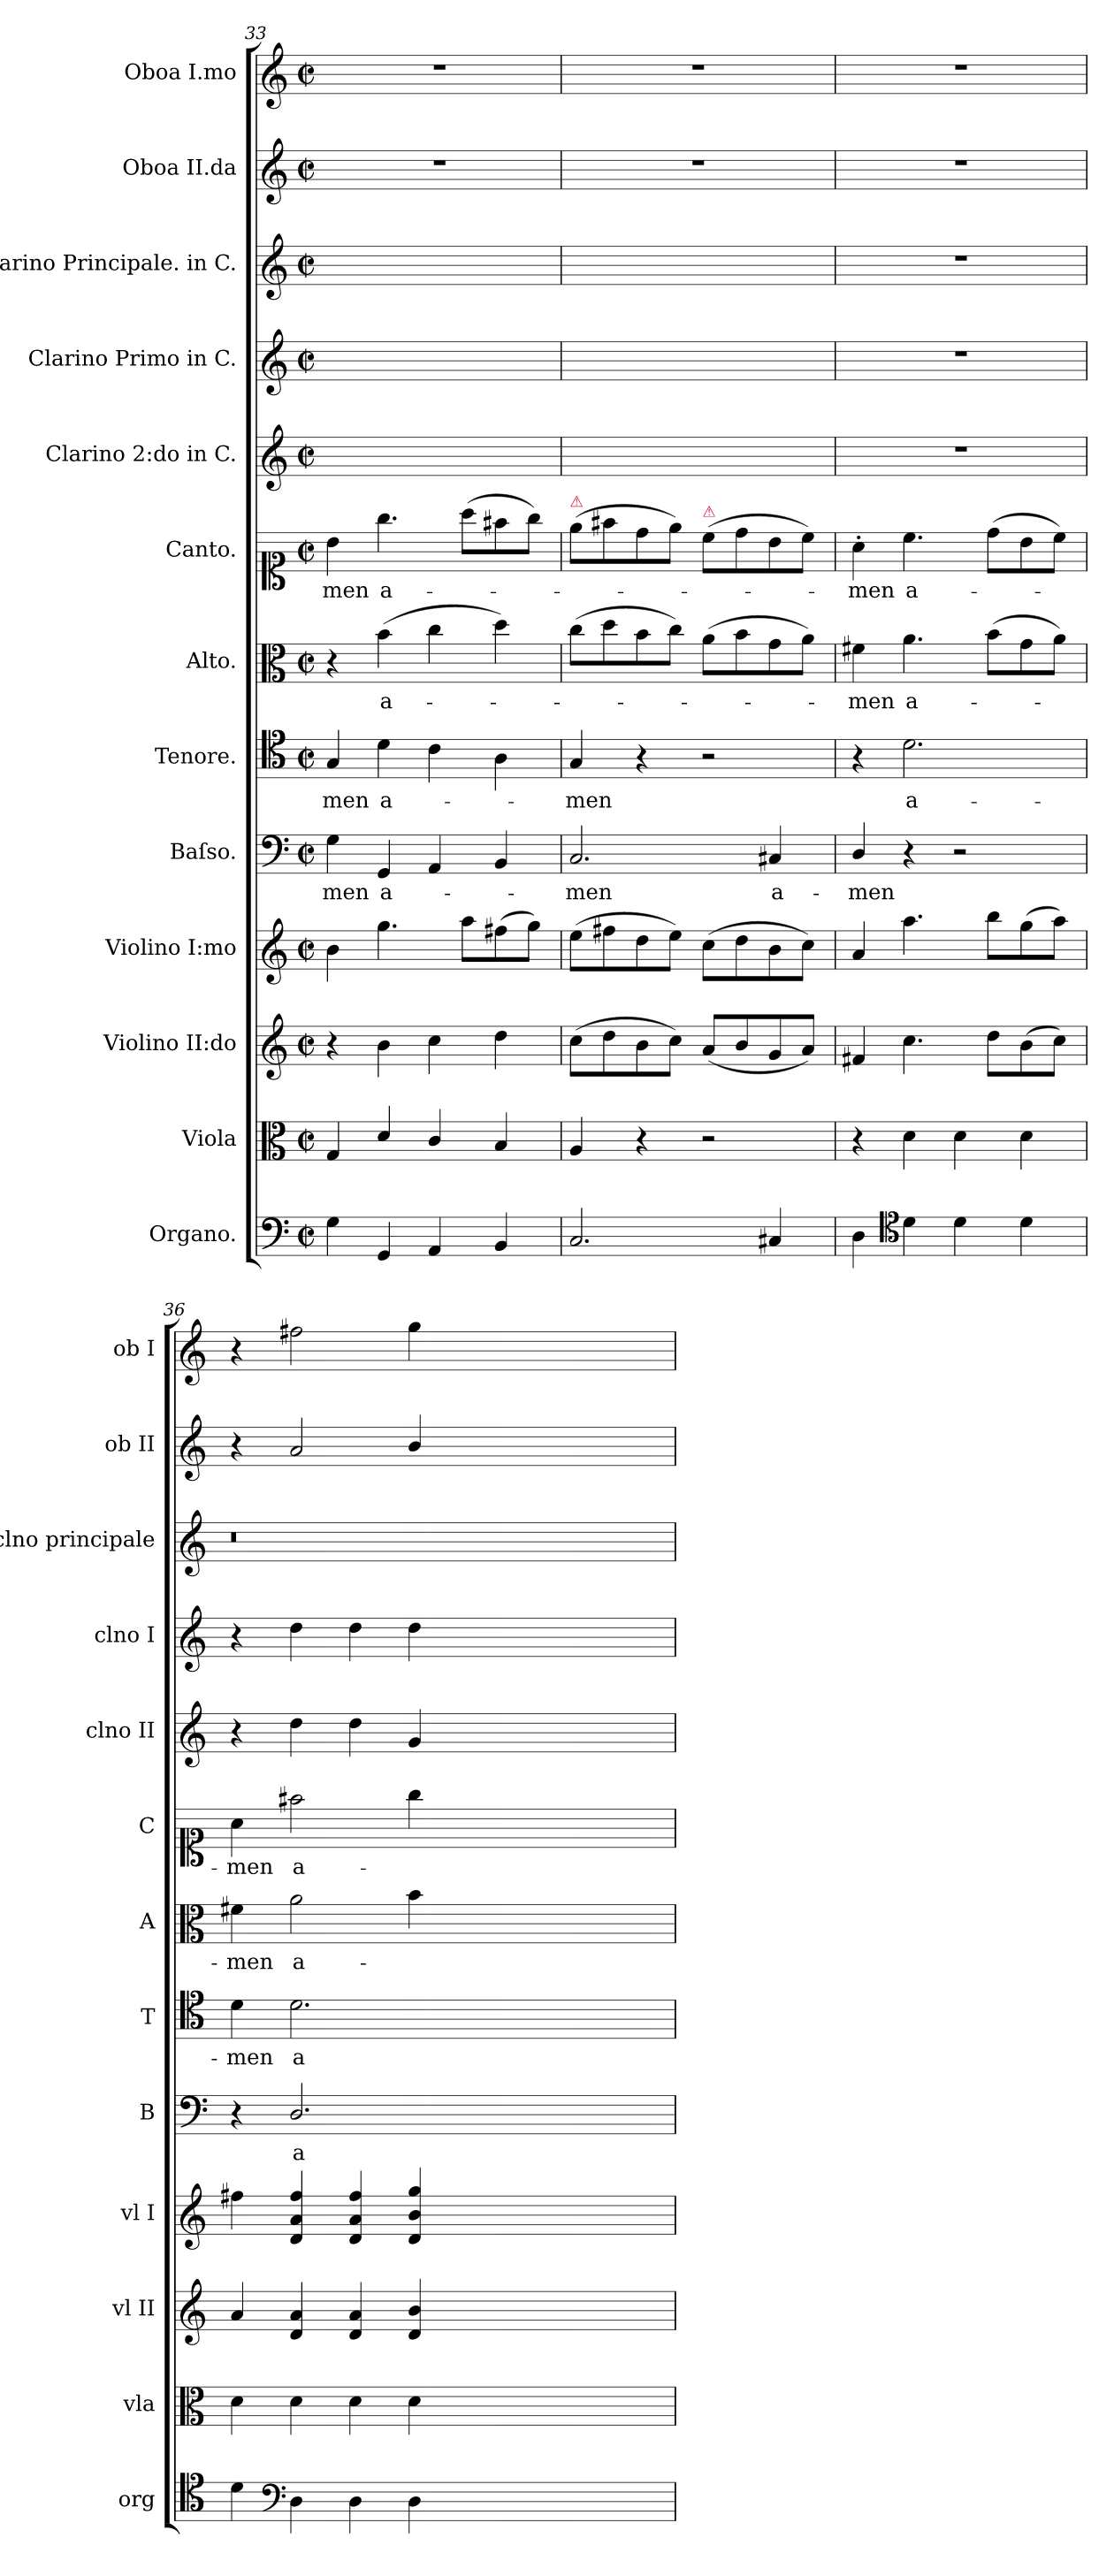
**kern	**kern	**kern	**kern	**kern	**text	**kern	**text	**kern	**text	**kern	**text	**kern	**kern	**kern	**kern	**kern
*part13	*part12	*part11	*part10	*part9	*part9	*part8	*part8	*part7	*part7	*part6	*part6	*part5	*part4	*part3	*part2	*part1
*staff13	*staff12	*staff11	*staff10	*staff9	*staff9	*staff8	*staff8	*staff7	*staff7	*staff6	*staff6	*staff5	*staff4	*staff3	*staff2	*staff1
*I"Organo.	*I"Viola	*I"Violino II:do	*I"Violino I:mo	*I"Baſso.	*	*I"Tenore.	*	*I"Alto.	*	*I"Canto.	*	*I"Clarino 2:do in C.	*I"Clarino Primo in C.	*I"Clarino Principale. in C.	*I"Oboa II.da	*I"Oboa I.mo
*I'org	*I'vla	*I'vl II	*I'vl I	*I'B	*	*I'T	*	*I'A	*	*I'C	*	*I'clno II	*I'clno I	*I'clno principale	*I'ob II	*I'ob I
*clefF4	*clefC3	*clefG2	*clefG2	*clefF4	*	*clefC4	*	*clefC3	*	*clefC1	*	*clefG2	*clefG2	*clefG2	*clefG2	*clefG2
*k[]	*k[]	*k[]	*k[]	*k[]	*	*k[]	*	*k[]	*	*k[]	*	*k[]	*k[]	*k[]	*k[]	*k[]
*M2/2	*M2/2	*M2/2	*M2/2	*M2/2	*	*M2/2	*	*M2/2	*	*M2/2	*	*M2/2	*M2/2	*M2/2	*M2/2	*M2/2
*met(c|)	*met(c|)	*met(c|)	*met(c|)	*met(c|)	*	*met(c|)	*	*met(c|)	*	*met(c|)	*	*met(c|)	*met(c|)	*met(c|)	*met(c|)	*met(c|)
=33	=33	=33	=33	=33	=33	=33	=33	=33	=33	=33	=33	=33	=33	=33	=33	=33
4G\	4G/	4r	4b\	4G\	-men	4G/	-men	4r	.	4b\	-men	1ryy	1ryy	1ryy	1r	1r
4GG/	4d/	4b\	4.gg\	4GG/	a-	4d\	a-	(4b\	a-	4.gg\	a-	.	.	.	.	.
4AA/	4c/	4cc\	.	4AA/	.	4c\	.	4cc\	.	.	.	.	.	.	.	.
.	.	.	8aa\L	.	.	.	.	.	.	(8aa\L	.	.	.	.	.	.
4BB/	4B/	4dd\	(8ff#X\	4BB/	.	4A\	.	4dd\)	.	8ff#X\	.	.	.	.	.	.
.	.	.	8gg\J)	.	.	.	.	.	.	8gg\J)	.	.	.	.	.	.
=34	=34	=34	=34	=34	=34	=34	=34	=34	=34	=34	=34	=34	=34	=34	=34	=34
!	!	!	!	!	!	!	!	!	!	!LO:TX:a:color=crimson:t=⚠	!	!	!	!	!	!
2.C/	4A/	(8cc\L	(8ee\L	2.C/	-men	4G/	-men	(8cc\L	.	(8ee\L	.	1ryy	1ryy	1ryy	1r	1r
.	.	8dd\	8ff#X\	.	.	.	.	8dd\	.	8ff#X\	.	.	.	.	.	.
.	4r	8b\	8dd\	.	.	4r	.	8b\	.	8dd\	.	.	.	.	.	.
.	.	8cc\J)	8ee\J)	.	.	.	.	8cc\J)	.	8ee\J)	.	.	.	.	.	.
!	!	!	!	!	!	!	!	!	!	!LO:TX:a:color=crimson:t=⚠	!	!	!	!	!	!
.	2r	(8a/L	(8cc\L	.	.	2r	.	(8a\L	.	(8cc\L	.	.	.	.	.	.
.	.	8b/	8dd\	.	.	.	.	8b\	.	8dd\	.	.	.	.	.	.
4C#X/	.	8g/	8b\	4C#X/	a-	.	.	8g\	.	8b\	.	.	.	.	.	.
.	.	8a/J)	8cc\J)	.	.	.	.	8a\J)	.	8cc\J)	.	.	.	.	.	.
=35	=35	=35	=35	=35	=35	=35	=35	=35	=35	=35	=35	=35	=35	=35	=35	=35
4D\	4r	4f#X/	4a/	4D/	-men	4r	.	4f#X\	-men	4a'\	-men	1r	1r	1r	1r	1r
*clefC4	*	*	*	*	*	*	*	*	*	*	*	*	*	*	*	*
4d\	4d\	4.cc\	4.aa\	4r	.	2.d\	a-	4.a\	a-	4.cc\	a-	.	.	.	.	.
4d\	4d\	.	.	2r	.	.	.	.	.	.	.	.	.	.	.	.
.	.	8dd\L	8bb\L	.	.	.	.	(8b\L	.	(8dd\L	.	.	.	.	.	.
4d\	4d\	(8b\	(8gg\	.	.	.	.	8g\	.	8b\	.	.	.	.	.	.
.	.	8cc\J)	8aa\J)	.	.	.	.	8a\J)	.	8cc\J)	.	.	.	.	.	.
=36	=36	=36	=36	=36	=36	=36	=36	=36	=36	=36	=36	=36	=36	=36	=36	=36
4d\	4d\	4a/	4ff#X\	4r	.	4d\	-men	4f#X\	-men	4a\	-men	4r	4r	0.r	4r	4r
*clefF4	*	*	*	*	*	*	*	*	*	*	*	*	*	*	*	*
4D\	4d\	4d/ 4a/	4d/ 4a/ 4ff#/	2.D/	a-	2.d\	a-	2a\	a-	2ff#X\	a-	4dd\	4dd\	.	2a/	2ff#X\
4D\	4d\	4d/ 4a/	4d/ 4a/ 4ff#/	.	.	.	.	.	.	.	.	4dd\	4dd\	.	.	.
4D\	4d\	4d/ 4b/	4d/ 4b/ 4gg/	.	.	.	.	4b\	.	4gg\	.	4g/	4dd\	.	4b/	4gg\
0ryy	0ryy	0ryy	0ryy	0ryy	.	0ryy	.	0ryy	.	0ryy	.	0ryy	0ryy	.	0ryy	0ryy
=	=	=	=	=	=	=	=	=	=	=	=	=	=	=	=	=
*-	*-	*-	*-	*-	*-	*-	*-	*-	*-	*-	*-	*-	*-	*-	*-	*-
